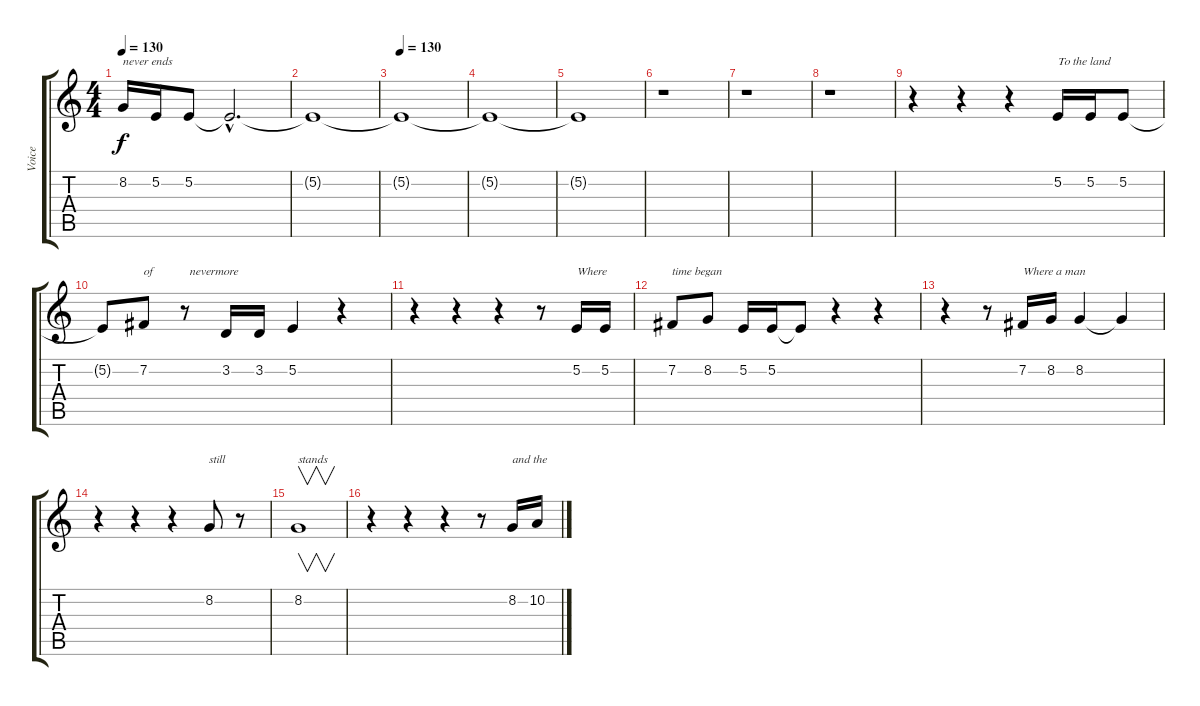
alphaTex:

\track ("Voice" "Voice") {instrument cello}
\staff {score tabs}
\tuning (E4 B3 G3 D3 A2 E2) {hide}
\ts (4 4)
\tempo 130
\clef g2
\ks c
8.2.16{txt "never ends " dy f} 5.2.16 5.2.8 5.2{hac t}.2{d} |
5.2{t}.1 |
\tempo 130
5.2{t}.1 |
5.2{t}.1 |
5.2{t}.1 |
r.1 |
r.1 |
r.1 |
r.4 r.4 r.4 5.2.16{txt "To the land"} 5.2.16 5.2.8 |
5.2{t}.8 7.2.8{txt "of            nevermore"} r.8 3.2.16 3.2.16 5.2.4 r.4 |
r.4 r.4 r.4 r.8 5.2.16{txt "Where "} 5.2.16 |
7.2.8{txt "time began"} 8.2.8 5.2.16 5.2.16 5.2{t}.8 r.4 r.4 |
r.4 r.8 7.2.16{txt "Where a man"} 8.2.16 8.2.4 8.2{t}.4 |
r.4 r.4 r.4 8.2.8{txt "still"} r.8 |
8.2.1{v txt "stands"} |
r.4 r.4 r.4 r.8 8.2.16{txt "and the"} 10.2.16
